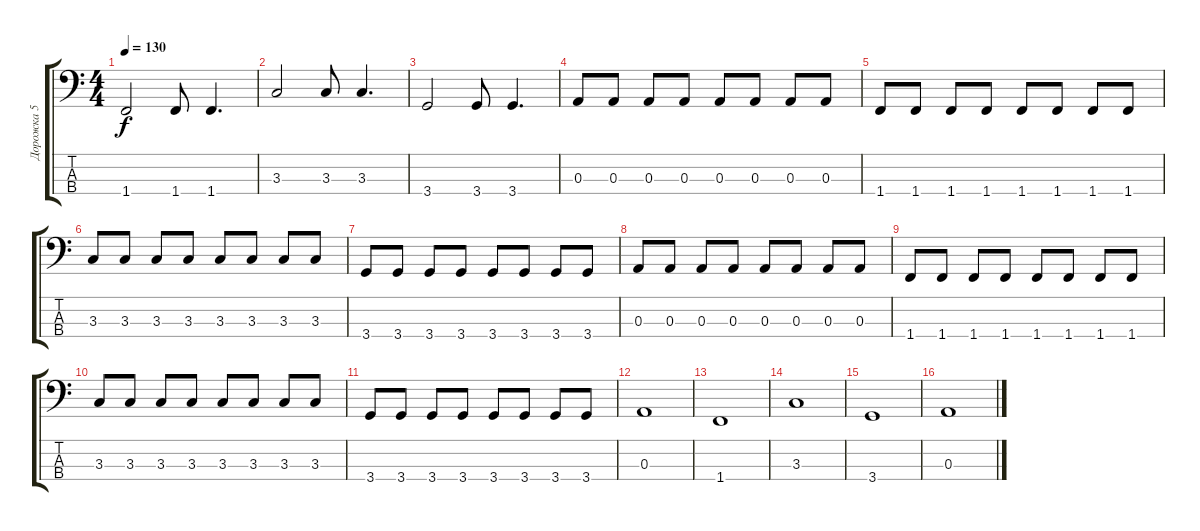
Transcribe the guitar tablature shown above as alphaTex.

\track ("Дорожка 5" "Дорожка 5") {instrument electricbassfinger}
\staff {score tabs}
\tuning (G2 D2 A1 E1) {hide}
\ts (4 4)
\tempo 130
\clef f4
\ks c
1.4.2{dy f} 1.4.8 1.4.4{d} |
3.3.2 3.3.8 3.3.4{d} |
3.4.2 3.4.8 3.4.4{d} |
0.3.8 0.3.8 0.3.8 0.3.8 0.3.8 0.3.8 0.3.8 0.3.8 |
1.4.8 1.4.8 1.4.8 1.4.8 1.4.8 1.4.8 1.4.8 1.4.8 |
3.3.8 3.3.8 3.3.8 3.3.8 3.3.8 3.3.8 3.3.8 3.3.8 |
3.4.8 3.4.8 3.4.8 3.4.8 3.4.8 3.4.8 3.4.8 3.4.8 |
0.3.8 0.3.8 0.3.8 0.3.8 0.3.8 0.3.8 0.3.8 0.3.8 |
1.4.8 1.4.8 1.4.8 1.4.8 1.4.8 1.4.8 1.4.8 1.4.8 |
3.3.8 3.3.8 3.3.8 3.3.8 3.3.8 3.3.8 3.3.8 3.3.8 |
3.4.8 3.4.8 3.4.8 3.4.8 3.4.8 3.4.8 3.4.8 3.4.8 |
0.3.1 |
1.4.1 |
3.3.1 |
3.4.1 |
0.3.1
